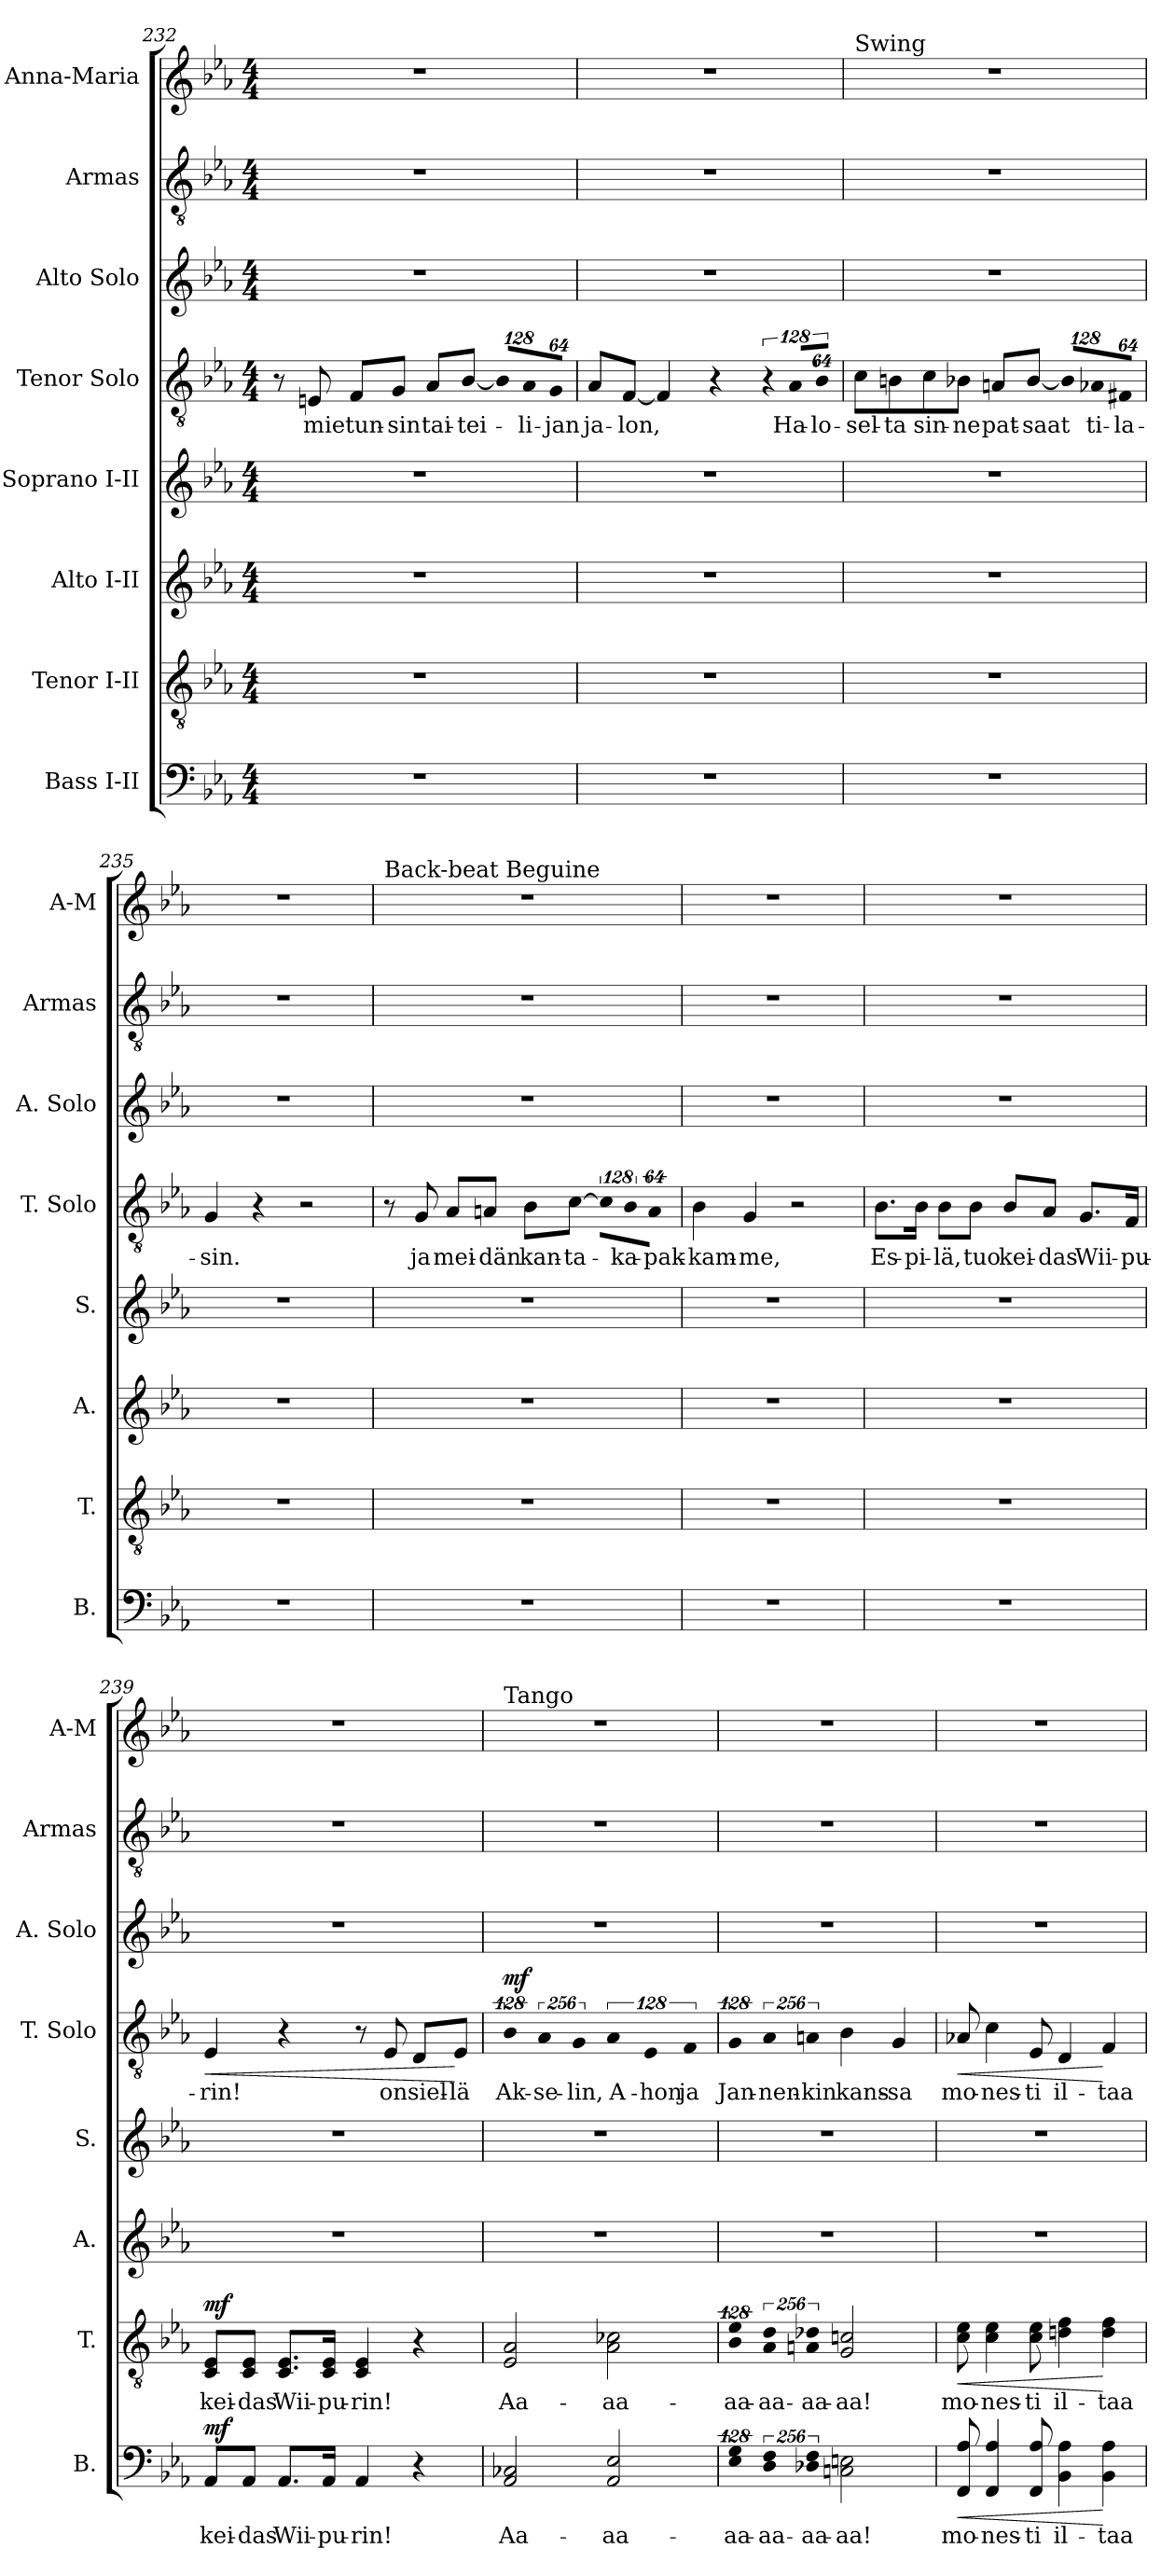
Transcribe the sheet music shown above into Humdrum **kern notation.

**kern	**text	**dynam	**kern	**text	**dynam	**kern	**kern	**kern	**text	**dynam	**kern	**kern	**kern
*part8	*part8	*part8	*part7	*part7	*part7	*part6	*part5	*part4	*part4	*part4	*part3	*part2	*part1
*staff8	*staff8	*staff8	*staff7	*staff7	*staff7	*staff6	*staff5	*staff4	*staff4	*staff4	*staff3	*staff2	*staff1
*I"Bass I-II	*	*	*I"Tenor I-II	*	*	*I"Alto I-II	*I"Soprano I-II	*I"Tenor Solo	*	*	*I"Alto Solo	*I"Armas	*I"Anna-Maria
*I'B.	*	*	*I'T.	*	*	*I'A.	*I'S.	*I'T. Solo	*	*	*I'A. Solo	*I'Armas	*I'A-M
*clefF4	*	*	*clefGv2	*	*	*clefG2	*clefG2	*clefGv2	*	*	*clefG2	*clefGv2	*clefG2
*	*	*	*ITrd7c12	*	*	*	*	*ITrd7c12	*	*	*	*ITrd7c12	*
*k[b-e-a-]	*	*	*k[b-e-a-]	*	*	*k[b-e-a-]	*k[b-e-a-]	*k[b-e-a-]	*	*	*k[b-e-a-]	*k[b-e-a-]	*k[b-e-a-]
*E-:	*	*	*E-:	*	*	*E-:	*E-:	*E-:	*	*	*E-:	*E-:	*E-:
*M4/4	*	*	*M4/4	*	*	*M4/4	*M4/4	*M4/4	*	*	*M4/4	*M4/4	*M4/4
=232	=232	=232	=232	=232	=232	=232	=232	=232	=232	=232	=232	=232	=232
1r	.	.	1r	.	.	1r	1r	8r	.	.	1r	1r	1r
!	!	!	!	!	!	!	!	!	!LO:LY:b:color=#000000	!	!	!	!
.	.	.	.	.	.	.	.	8EEni/	mie	.	.	.	.
!	!	!	!	!	!	!	!	!	!LO:LY:b:color=#000000	!	!	!	!
.	.	.	.	.	.	.	.	8FFi/L	tun-	.	.	.	.
!	!	!	!	!	!	!	!	!	!LO:LY:b:color=#000000	!	!	!	!
.	.	.	.	.	.	.	.	8GGi/J	-sin	.	.	.	.
!	!	!	!	!	!	!	!	!	!LO:LY:b:color=#000000	!	!	!	!
.	.	.	.	.	.	.	.	8AA-i/L	tai-	.	.	.	.
!	!	!	!	!	!	!	!	!	!LO:LY:b:color=#000000	!	!	!	!
.	.	.	.	.	.	.	.	[<8BB-i/J	-tei-	.	.	.	.
*	*	*	*	*	*	*	*	*Xbrackettup	*	*	*	*	*
!	!	!	!	!	!	!	!	!LO:N:vis=8	!	!	!	!	!
.	.	.	.	.	.	.	.	1024%85BB-i/L]	.	.	.	.	.
!	!	!	!	!	!	!	!	!LO:N:vis=8	!	!	!	!	!
!	!	!	!	!	!	!	!	!	!LO:LY:b:color=#000000	!	!	!	!
.	.	.	.	.	.	.	.	1024%85AA-i/	-li-	.	.	.	.
!	!	!	!	!	!	!	!	!LO:N:vis=8	!	!	!	!	!
!	!	!	!	!	!	!	!	!	!LO:LY:b:color=#000000	!	!	!	!
.	.	.	.	.	.	.	.	512%43GGi/J	-jan	.	.	.	.
=233	=233	=233	=233	=233	=233	=233	=233	=233	=233	=233	=233	=233	=233
!	!	!	!	!	!	!	!	!	!LO:LY:b:color=#000000	!	!	!	!
1r	.	.	1r	.	.	1r	1r	8AA-i/L	ja-	.	1r	1r	1r
!	!	!	!	!	!	!	!	!	!LO:LY:b:color=#000000	!	!	!	!
.	.	.	.	.	.	.	.	[<8FFi/J	-lon,	.	.	.	.
.	.	.	.	.	.	.	.	4FFi/]	.	.	.	.	.
.	.	.	.	.	.	.	.	4r	.	.	.	.	.
*	*	*	*	*	*	*	*	*brackettup	*	*	*	*	*
!	!	!	!	!	!	!	!	!LO:N:vis=8	!	!	!	!	!
.	.	.	.	.	.	.	.	1024%85r	.	.	.	.	.
!	!	!	!	!	!	!	!	!LO:N:vis=8	!	!	!	!	!
!	!	!	!	!	!	!	!	!	!LO:LY:b:color=#000000	!	!	!	!
.	.	.	.	.	.	.	.	1024%85AA-i/L	Ha-	.	.	.	.
!	!	!	!	!	!	!	!	!LO:N:vis=8	!	!	!	!	!
!	!	!	!	!	!	!	!	!	!LO:LY:b:color=#000000	!	!	!	!
.	.	.	.	.	.	.	.	512%43BB-i/J	-lo-	.	.	.	.
!!LO:LB:g=z
=234	=234	=234	=234	=234	=234	=234	=234	=234	=234	=234	=234	=234	=234
!	!	!	!	!	!	!	!	!	!	!	!	!	!LO:TX:a:t=Swing
!	!	!	!	!	!	!	!	!	!LO:LY:b:color=#000000	!	!	!	!
1r	.	.	1r	.	.	1r	1r	8Ci\L	-sel-	.	1r	1r	1r
!	!	!	!	!	!	!	!	!	!LO:LY:b:color=#000000	!	!	!	!
.	.	.	.	.	.	.	.	8BBni\	-ta	.	.	.	.
!	!	!	!	!	!	!	!	!	!LO:LY:b:color=#000000	!	!	!	!
.	.	.	.	.	.	.	.	8Ci\	sin-	.	.	.	.
!	!	!	!	!	!	!	!	!	!LO:LY:b:color=#000000	!	!	!	!
.	.	.	.	.	.	.	.	8BB-Xi\J	-ne	.	.	.	.
!	!	!	!	!	!	!	!	!	!LO:LY:b:color=#000000	!	!	!	!
.	.	.	.	.	.	.	.	8AAni/L	pat-	.	.	.	.
!	!	!	!	!	!	!	!	!	!LO:LY:b:color=#000000	!	!	!	!
.	.	.	.	.	.	.	.	[<8BB-i/J	-saat	.	.	.	.
*	*	*	*	*	*	*	*	*Xbrackettup	*	*	*	*	*
!	!	!	!	!	!	!	!	!LO:N:vis=8	!	!	!	!	!
.	.	.	.	.	.	.	.	1024%85BB-i/L]	.	.	.	.	.
!	!	!	!	!	!	!	!	!LO:N:vis=8	!	!	!	!	!
!	!	!	!	!	!	!	!	!	!LO:LY:b:color=#000000	!	!	!	!
.	.	.	.	.	.	.	.	1024%85AA-Xi/	ti-	.	.	.	.
!	!	!	!	!	!	!	!	!LO:N:vis=8	!	!	!	!	!
!	!	!	!	!	!	!	!	!	!LO:LY:b:color=#000000	!	!	!	!
.	.	.	.	.	.	.	.	512%43FF#Xi/J	-la-	.	.	.	.
=235	=235	=235	=235	=235	=235	=235	=235	=235	=235	=235	=235	=235	=235
!	!	!	!	!	!	!	!	!	!LO:LY:b:color=#000000	!	!	!	!
1r	.	.	1r	.	.	1r	1r	4GGi/	-sin.	.	1r	1r	1r
.	.	.	.	.	.	.	.	4r	.	.	.	.	.
.	.	.	.	.	.	.	.	2r	.	.	.	.	.
=236	=236	=236	=236	=236	=236	=236	=236	=236	=236	=236	=236	=236	=236
!	!	!	!	!	!	!	!	!	!	!	!	!	!LO:TX:a:t=Back-beat Beguine
1r	.	.	1r	.	.	1r	1r	8r	.	.	1r	1r	1r
!	!	!	!	!	!	!	!	!	!LO:LY:b:color=#000000	!	!	!	!
.	.	.	.	.	.	.	.	8GGi/	ja	.	.	.	.
!	!	!	!	!	!	!	!	!	!LO:LY:b:color=#000000	!	!	!	!
.	.	.	.	.	.	.	.	8AA-i/L	mei-	.	.	.	.
!	!	!	!	!	!	!	!	!	!LO:LY:b:color=#000000	!	!	!	!
.	.	.	.	.	.	.	.	8AAni/J	-dän	.	.	.	.
!	!	!	!	!	!	!	!	!	!LO:LY:b:color=#000000	!	!	!	!
.	.	.	.	.	.	.	.	8BB-i\L	kan-	.	.	.	.
!	!	!	!	!	!	!	!	!	!LO:LY:b:color=#000000	!	!	!	!
.	.	.	.	.	.	.	.	[>8Ci\J	-ta-	.	.	.	.
*	*	*	*	*	*	*	*	*brackettup	*	*	*	*	*
!	!	!	!	!	!	!	!	!LO:N:vis=8	!	!	!	!	!
.	.	.	.	.	.	.	.	1024%85Ci\L]	.	.	.	.	.
!	!	!	!	!	!	!	!	!LO:N:vis=8	!	!	!	!	!
!	!	!	!	!	!	!	!	!	!LO:LY:b:color=#000000	!	!	!	!
.	.	.	.	.	.	.	.	1024%85BB-i\	-ka-	.	.	.	.
!	!	!	!	!	!	!	!	!LO:N:vis=8	!	!	!	!	!
!	!	!	!	!	!	!	!	!	!LO:LY:b:color=#000000	!	!	!	!
.	.	.	.	.	.	.	.	512%43AAi\J	-pak-	.	.	.	.
=237	=237	=237	=237	=237	=237	=237	=237	=237	=237	=237	=237	=237	=237
!	!	!	!	!	!	!	!	!	!LO:LY:b:color=#000000	!	!	!	!
1r	.	.	1r	.	.	1r	1r	4BB-i\	-kam-	.	1r	1r	1r
!	!	!	!	!	!	!	!	!	!LO:LY:b:color=#000000	!	!	!	!
.	.	.	.	.	.	.	.	4GGi/	-me,	.	.	.	.
.	.	.	.	.	.	.	.	2r	.	.	.	.	.
=238	=238	=238	=238	=238	=238	=238	=238	=238	=238	=238	=238	=238	=238
!	!	!	!	!	!	!	!	!	!LO:LY:b:color=#000000	!	!	!	!
1r	.	.	1r	.	.	1r	1r	8.BB-i\L	Es-	.	1r	1r	1r
!	!	!	!	!	!	!	!	!	!LO:LY:b:color=#000000	!	!	!	!
.	.	.	.	.	.	.	.	16BB-i\Jk	-pi-	.	.	.	.
!	!	!	!	!	!	!	!	!	!LO:LY:b:color=#000000	!	!	!	!
.	.	.	.	.	.	.	.	8BB-i\L	-lä,	.	.	.	.
!	!	!	!	!	!	!	!	!	!LO:LY:b:color=#000000	!	!	!	!
.	.	.	.	.	.	.	.	8BB-i\J	tuo	.	.	.	.
!	!	!	!	!	!	!	!	!	!LO:LY:b:color=#000000	!	!	!	!
.	.	.	.	.	.	.	.	8BB-i/L	kei-	.	.	.	.
!	!	!	!	!	!	!	!	!	!LO:LY:b:color=#000000	!	!	!	!
.	.	.	.	.	.	.	.	8AA-i/J	-das	.	.	.	.
!	!	!	!	!	!	!	!	!	!LO:LY:b:color=#000000	!	!	!	!
.	.	.	.	.	.	.	.	8.GGi/L	Wii-	.	.	.	.
!	!	!	!	!	!	!	!	!	!LO:LY:b:color=#000000	!	!	!	!
.	.	.	.	.	.	.	.	16FFi/Jk	-pu-	.	.	.	.
!!LO:PB:g=z
=239	=239	=239	=239	=239	=239	=239	=239	=239	=239	=239	=239	=239	=239
!	!LO:LY:b:color=#000000	!	!	!	!	!	!	!	!	!	!	!	!
!	!	!	!	!LO:LY:b:color=#000000	!	!	!	!	!	!	!	!	!
!	!	!	!	!	!	!	!	!	!LO:LY:b:color=#000000	!LO:HP:b	!	!	!
8AA-i/L	kei-	mf	8CCi/ 8EE-iL	kei-	mf	1r	1r	4EE-i/	-rin!	<	1r	1r	1r
!	!LO:LY:b:color=#000000	!	!	!	!	!	!	!	!	!	!	!	!
!	!	!	!	!LO:LY:b:color=#000000	!	!	!	!	!	!	!	!	!
8AA-i/J	-das	.	8CCi/ 8EE-iJ	-das	.	.	.	.	.	.	.	.	.
!	!LO:LY:b:color=#000000	!	!	!	!	!	!	!	!	!	!	!	!
!	!	!	!	!LO:LY:b:color=#000000	!	!	!	!	!	!	!	!	!
8.AA-i/L	Wii-	.	8.CCi/ 8.EE-iL	Wii-	.	.	.	4r	.	.	.	.	.
!	!LO:LY:b:color=#000000	!	!	!	!	!	!	!	!	!	!	!	!
!	!	!	!	!LO:LY:b:color=#000000	!	!	!	!	!	!	!	!	!
16AA-i/Jk	-pu-	.	16CCi/ 16EE-iJk	-pu-	.	.	.	.	.	.	.	.	.
!	!LO:LY:b:color=#000000	!	!	!	!	!	!	!	!	!	!	!	!
!	!	!	!	!LO:LY:b:color=#000000	!	!	!	!	!	!	!	!	!
4AA-i/	-rin!	.	4CCi/ 4EE-i	-rin!	.	.	.	8r	.	.	.	.	.
!	!	!	!	!	!	!	!	!	!LO:LY:b:color=#000000	!	!	!	!
.	.	.	.	.	.	.	.	8EE-i/	on	.	.	.	.
!	!	!	!	!	!	!	!	!	!LO:LY:b:color=#000000	!	!	!	!
4r	.	.	4r	.	.	.	.	8DDi/L	siel-	.	.	.	.
!	!	!	!	!	!	!	!	!	!LO:LY:b:color=#000000	!	!	!	!
.	.	.	.	.	.	.	.	8EE-i/J	-lä	[	.	.	.
=240	=240	=240	=240	=240	=240	=240	=240	=240	=240	=240	=240	=240	=240
!	!LO:LY:b:color=#000000	!	!	!	!	!	!	!	!	!	!	!	!
!	!	!	!	!LO:LY:b:color=#000000	!	!	!	!LO:N:vis=4	!	!	!	!	!
!	!	!	!	!	!	!	!	!	!	!	!	!	!LO:TX:a:t=Tango
!	!	!	!	!	!	!	!	!	!LO:LY:b:color=#000000	!	!	!	!
2AA-i/ 2C-Xi	Aa-	.	2EE-i/ 2AA-i	Aa-	.	1r	1r	512%85BB-i\	Ak-	mf	1r	1r	1r
!	!	!	!	!	!	!	!	!LO:N:vis=4	!	!	!	!	!
!	!	!	!	!	!	!	!	!	!LO:LY:b:color=#000000	!	!	!	!
.	.	.	.	.	.	.	.	1024%171AA-i/	-se-	.	.	.	.
!	!	!	!	!	!	!	!	!LO:N:vis=4	!	!	!	!	!
!	!	!	!	!	!	!	!	!	!LO:LY:b:color=#000000	!	!	!	!
.	.	.	.	.	.	.	.	1024%171GGi/	-lin,	.	.	.	.
!	!LO:LY:b:color=#000000	!	!	!	!	!	!	!	!	!	!	!	!
!	!	!	!	!LO:LY:b:color=#000000	!	!	!	!LO:N:vis=4	!	!	!	!	!
!	!	!	!	!	!	!	!	!	!LO:LY:b:color=#000000	!	!	!	!
2AA-i/ 2E-i	-aa-	.	2AA-i\ 2C-Xi	-aa-	.	.	.	512%85AA-i/	A-	.	.	.	.
!	!	!	!	!	!	!	!	!LO:N:vis=4	!	!	!	!	!
!	!	!	!	!	!	!	!	!	!LO:LY:b:color=#000000	!	!	!	!
.	.	.	.	.	.	.	.	1024%171EE-i/	-hon	.	.	.	.
!	!	!	!	!	!	!	!	!LO:N:vis=4	!	!	!	!	!
!	!	!	!	!	!	!	!	!	!LO:LY:b:color=#000000	!	!	!	!
.	.	.	.	.	.	.	.	1024%171FFi/	ja	.	.	.	.
=241	=241	=241	=241	=241	=241	=241	=241	=241	=241	=241	=241	=241	=241
!LO:N:vis=4	!	!	!	!	!	!	!	!	!	!	!	!	!
!	!LO:LY:b:color=#000000	!	!LO:N:vis=4	!	!	!	!	!	!	!	!	!	!
!	!	!	!	!LO:LY:b:color=#000000	!	!	!	!LO:N:vis=4	!	!	!	!	!
!	!	!	!	!	!	!	!	!	!LO:LY:b:color=#000000	!	!	!	!
512%85E-i\ 512%85Gi	-aa-	.	512%85BB-i\ 512%85E-i	-aa-	.	1r	1r	512%85GGi/	Jan-	.	1r	1r	1r
!LO:N:vis=4	!	!	!	!	!	!	!	!	!	!	!	!	!
!	!LO:LY:b:color=#000000	!	!LO:N:vis=4	!	!	!	!	!	!	!	!	!	!
!	!	!	!	!LO:LY:b:color=#000000	!	!	!	!LO:N:vis=4	!	!	!	!	!
!	!	!	!	!	!	!	!	!	!LO:LY:b:color=#000000	!	!	!	!
1024%171Di\ 1024%171Fi	-aa-	.	1024%171AA-i\ 1024%171Di	-aa-	.	.	.	1024%171AA-i/	-nen-	.	.	.	.
!LO:N:vis=4	!	!	!	!	!	!	!	!	!	!	!	!	!
!	!LO:LY:b:color=#000000	!	!LO:N:vis=4	!	!	!	!	!	!	!	!	!	!
!	!	!	!	!LO:LY:b:color=#000000	!	!	!	!LO:N:vis=4	!	!	!	!	!
!	!	!	!	!	!	!	!	!	!LO:LY:b:color=#000000	!	!	!	!
1024%171D-Xi\ 1024%171Fi	-aa-	.	1024%171AAni\ 1024%171D-Xi	-aa-	.	.	.	1024%171AAni/	-kin	.	.	.	.
!	!LO:LY:b:color=#000000	!	!	!	!	!	!	!	!	!	!	!	!
!	!	!	!	!LO:LY:b:color=#000000	!	!	!	!	!	!	!	!	!
!	!	!	!	!	!	!	!	!	!LO:LY:b:color=#000000	!	!	!	!
2Cni\ 2Eni	-aa!	.	2GGi/ 2Cni	-aa!	.	.	.	4BB-i\	kans-	.	.	.	.
!	!	!	!	!	!	!	!	!	!LO:LY:b:color=#000000	!	!	!	!
.	.	.	.	.	.	.	.	4GGi/	-sa	.	.	.	.
=242	=242	=242	=242	=242	=242	=242	=242	=242	=242	=242	=242	=242	=242
!	!LO:LY:b:color=#000000	!LO:HP:b	!	!	!	!	!	!	!	!	!	!	!
!	!	!	!	!LO:LY:b:color=#000000	!LO:HP:b	!	!	!	!	!	!	!	!
!	!	!	!	!	!	!	!	!	!LO:LY:b:color=#000000	!LO:HP:b	!	!	!
8FFi/ 8A-i	mo-	<	8Ci\ 8E-i	mo-	<	1r	1r	8AA-Xi/	mo-	<	1r	1r	1r
!	!LO:LY:b:color=#000000	!	!	!	!	!	!	!	!	!	!	!	!
!	!	!	!	!LO:LY:b:color=#000000	!	!	!	!	!	!	!	!	!
!	!	!	!	!	!	!	!	!	!LO:LY:b:color=#000000	!	!	!	!
4FFi/ 4A-i	-nes-	.	4Ci\ 4E-i	-nes-	.	.	.	4Ci\	-nes-	.	.	.	.
!	!LO:LY:b:color=#000000	!	!	!	!	!	!	!	!	!	!	!	!
!	!	!	!	!LO:LY:b:color=#000000	!	!	!	!	!	!	!	!	!
!	!	!	!	!	!	!	!	!	!LO:LY:b:color=#000000	!	!	!	!
8FFi/ 8A-i	-ti	.	8Ci\ 8E-i	-ti	.	.	.	8EE-i/	-ti	.	.	.	.
!	!LO:LY:b:color=#000000	!	!	!	!	!	!	!	!	!	!	!	!
!	!	!	!	!LO:LY:b:color=#000000	!	!	!	!	!	!	!	!	!
!	!	!	!	!	!	!	!	!	!LO:LY:b:color=#000000	!	!	!	!
4BB-i\ 4A-i	il-	.	4Dni\ 4Fi	il-	.	.	.	4DDi/	il-	.	.	.	.
!	!LO:LY:b:color=#000000	!	!	!	!	!	!	!	!	!	!	!	!
!	!	!	!	!LO:LY:b:color=#000000	!	!	!	!	!	!	!	!	!
!	!	!	!	!	!	!	!	!	!LO:LY:b:color=#000000	!	!	!	!
4BB-i\ 4A-i	-taa	[	4Di\ 4Fi	-taa	[	.	.	4FFi/	-taa	[	.	.	.
=	=	=	=	=	=	=	=	=	=	=	=	=	=
*-	*-	*-	*-	*-	*-	*-	*-	*-	*-	*-	*-	*-	*-
